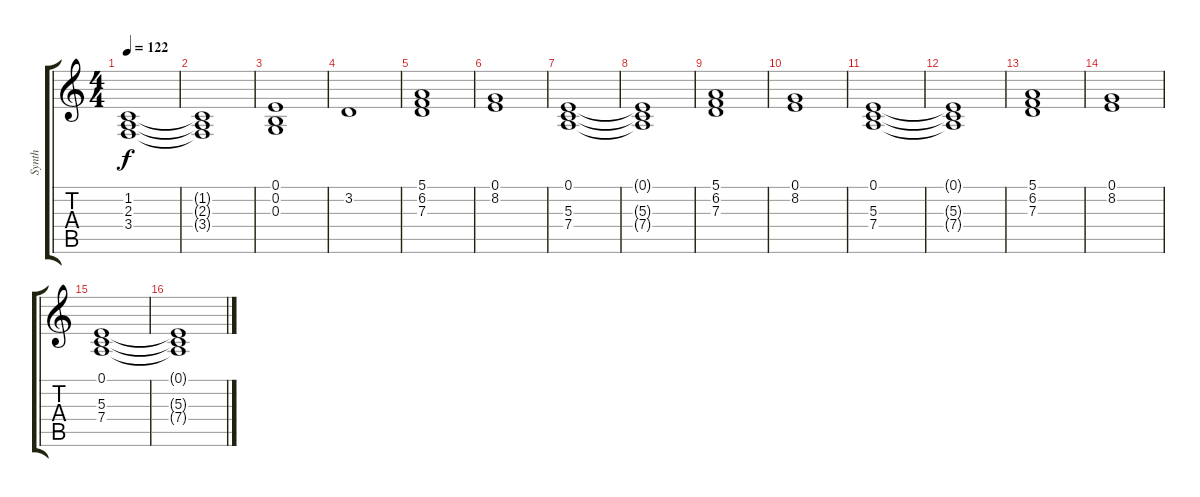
\track ("Synth" "Synth") {instrument synthstrings1}
\staff {score tabs}
\tuning (E4 B3 G3 D3 A2 E2) {hide}
\ts (4 4)
\tempo 122
\clef g2
\ks c
(1.2 2.3 3.4).1{dy f} |
(1.2{t} 2.3{t} 3.4{t}).1 |
(0.1 0.2 0.3).1 |
3.2.1 |
(5.1 6.2 7.3).1 |
(0.1 8.2).1 |
(0.1 5.3 7.4).1 |
(0.1{t} 5.3{t} 7.4{t}).1 |
(5.1 6.2 7.3).1 |
(0.1 8.2).1 |
(0.1 5.3 7.4).1 |
(0.1{t} 5.3{t} 7.4{t}).1 |
(5.1 6.2 7.3).1 |
(0.1 8.2).1 |
(0.1 5.3 7.4).1 |
(0.1{t} 5.3{t} 7.4{t}).1
